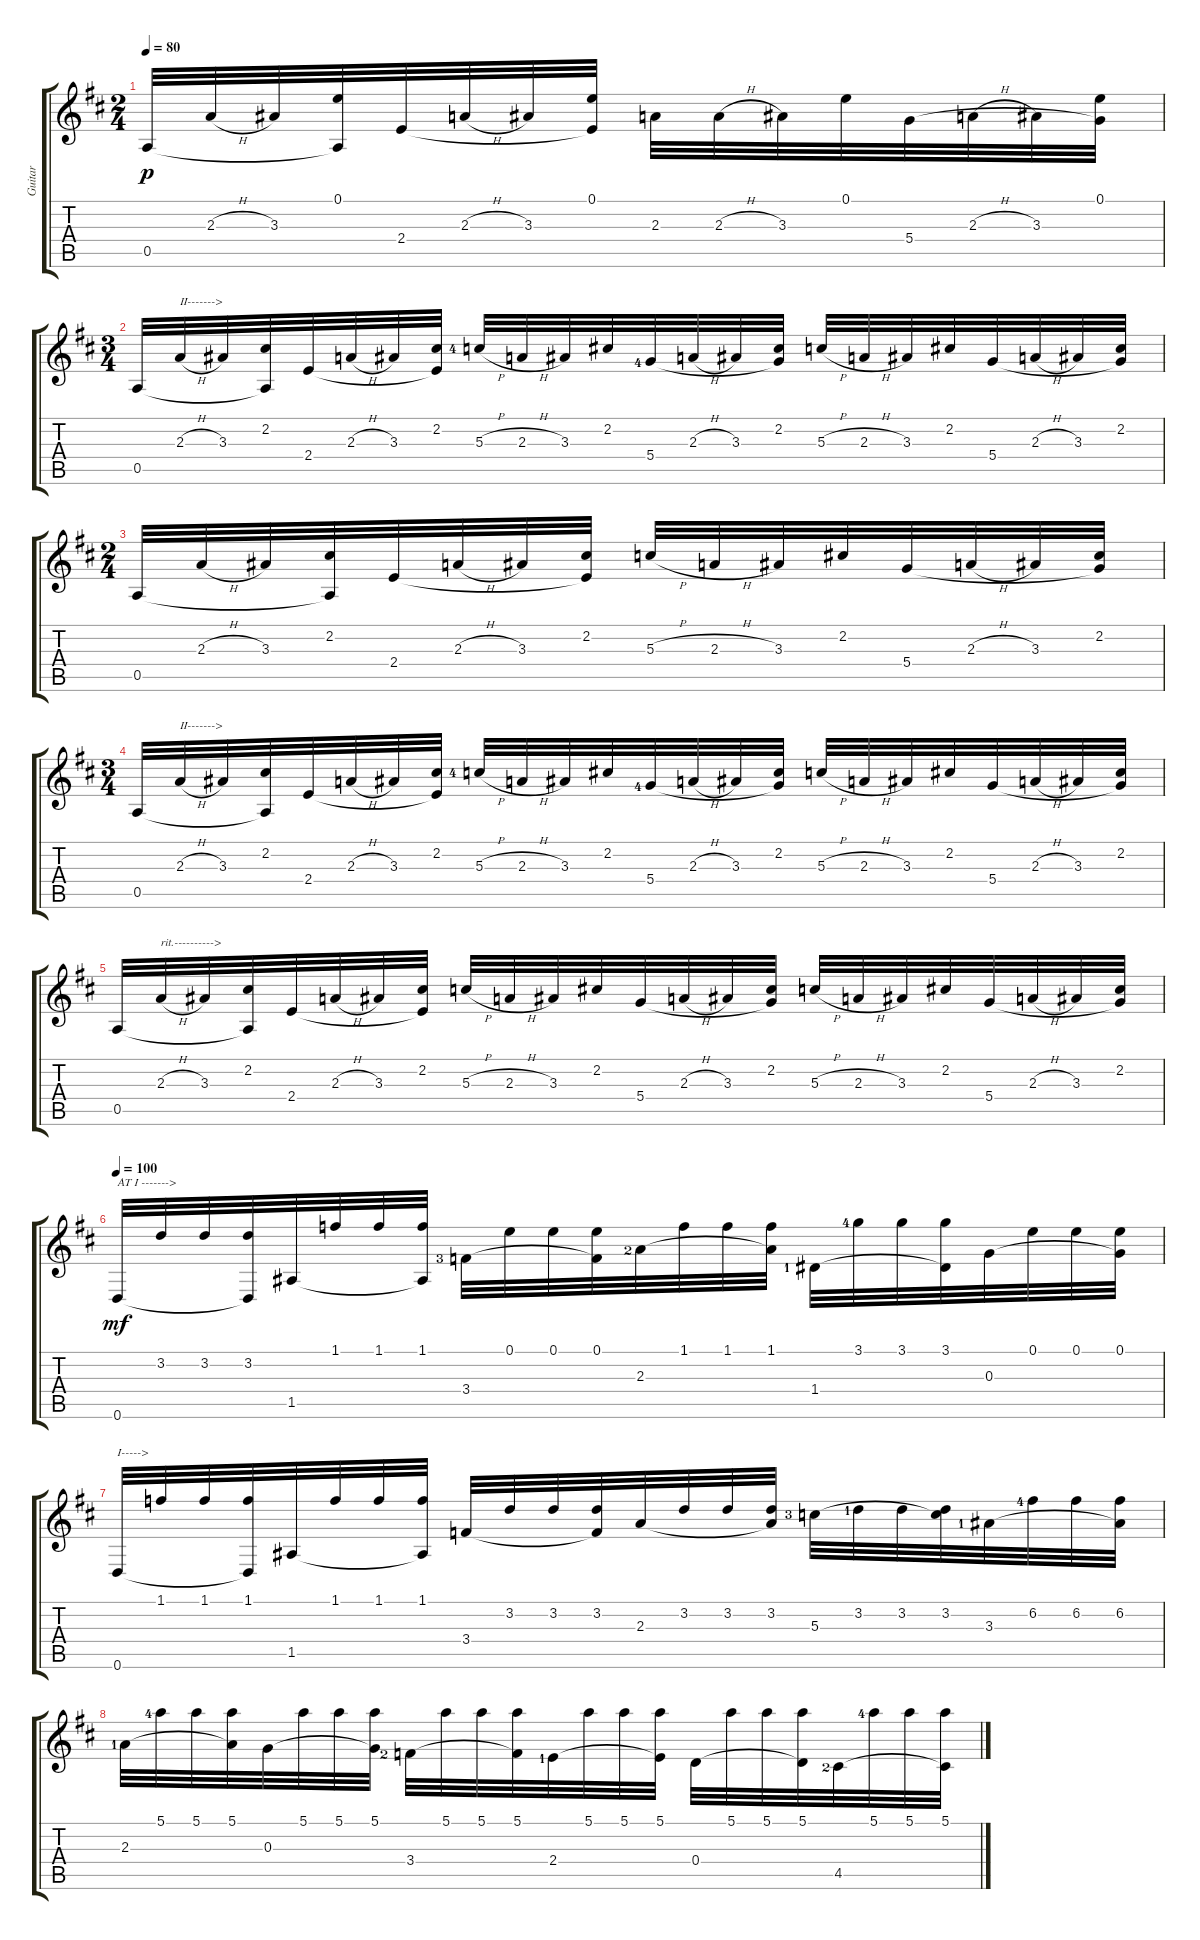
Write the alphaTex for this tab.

\track ("Guitar" "Guitar") {instrument acousticguitarnylon}
\staff {score tabs}
\tuning (E4 B3 G3 D3 A2 D2) {hide}
\ts (2 4)
\tempo 80
\clef g2
\ks d
0.5.32{dy p} 2.3{h}.32 3.3.32 (0.1 0.5{t}).32 2.4.32 2.3{h}.32 3.3.32 (0.1 2.4{t}).32 2.3.32 2.3{h}.32 3.3.32 0.1.32 5.4.32 2.3{h}.32 3.3.32 (0.1 5.4{t}).32 |
\ts (3 4)
0.5.32 2.3{h}.32{txt "II------->"} 3.3.32 (2.2 0.5{t}).32 2.4.32 2.3{h}.32 3.3.32 (2.2 2.4{t}).32 5.3{h lf 5}.32 2.3{h}.32 3.3.32 2.2.32 5.4{lf 5}.32 2.3{h}.32 3.3.32 (2.2 5.4{t}).32 5.3{h}.32 2.3{h}.32 3.3.32 2.2.32 5.4.32 2.3{h}.32 3.3.32 (2.2 5.4{t}).32 |
\ts (2 4)
0.5.32 2.3{h}.32 3.3.32 (2.2 0.5{t}).32 2.4.32 2.3{h}.32 3.3.32 (2.2 2.4{t}).32 5.3{h}.32 2.3{h}.32 3.3.32 2.2.32 5.4.32 2.3{h}.32 3.3.32 (2.2 5.4{t}).32 |
\ts (3 4)
0.5.32 2.3{h}.32{txt "II------->"} 3.3.32 (2.2 0.5{t}).32 2.4.32 2.3{h}.32 3.3.32 (2.2 2.4{t}).32 5.3{h lf 5}.32 2.3{h}.32 3.3.32 2.2.32 5.4{lf 5}.32 2.3{h}.32 3.3.32 (2.2 5.4{t}).32 5.3{h}.32 2.3{h}.32 3.3.32 2.2.32 5.4.32 2.3{h}.32 3.3.32 (2.2 5.4{t}).32 |
0.5.32 2.3{h}.32{txt "rit.---------->"} 3.3.32 (2.2 0.5{t}).32 2.4.32 2.3{h}.32 3.3.32 (2.2 2.4{t}).32 5.3{h}.32 2.3{h}.32 3.3.32 2.2.32 5.4.32 2.3{h}.32 3.3.32 (2.2 5.4{t}).32 5.3{h}.32 2.3{h}.32 3.3.32 2.2.32 5.4.32 2.3{h}.32 3.3.32 (2.2 5.4{t}).32 |
\tempo 100
0.6.32{txt "AT I ------->" dy mf} 3.2.32 3.2.32 (3.2 0.6{t}).32 1.5.32 1.1.32 1.1.32 (1.1 1.5{t}).32 3.4{lf 4}.32 0.1.32 0.1.32 (0.1 3.4{t}).32 2.3{lf 3}.32 1.1.32 1.1.32 (1.1 2.3{t}).32 1.4{lf 2}.32 3.1{lf 5}.32 3.1.32 (3.1 1.4{t}).32 0.3.32 0.1.32 0.1.32 (0.1 0.3{t}).32 |
0.6.32{txt "I----->"} 1.1.32 1.1.32 (1.1 0.6{t}).32 1.5.32 1.1.32 1.1.32 (1.1 1.5{t}).32 3.4.32 3.2.32 3.2.32 (3.2 3.4{t}).32 2.3.32 3.2.32 3.2.32 (3.2 2.3{t}).32 5.3{lf 4}.32 3.2{lf 2}.32 3.2.32 (3.2 5.3{t}).32 3.3{lf 2}.32 6.2{lf 5}.32 6.2.32 (6.2 3.3{t}).32 |
2.3{lf 2}.32 5.1{lf 5}.32 5.1.32 (5.1 2.3{t}).32 0.3.32 5.1.32 5.1.32 (5.1 0.3{t}).32 3.4{lf 3}.32 5.1.32 5.1.32 (5.1 3.4{t}).32 2.4{lf 2}.32 5.1.32 5.1.32 (5.1 2.4{t}).32 0.4.32 5.1.32 5.1.32 (5.1 0.4{t}).32 4.5{lf 3}.32 5.1{lf 5}.32 5.1.32 (5.1 4.5{t}).32
